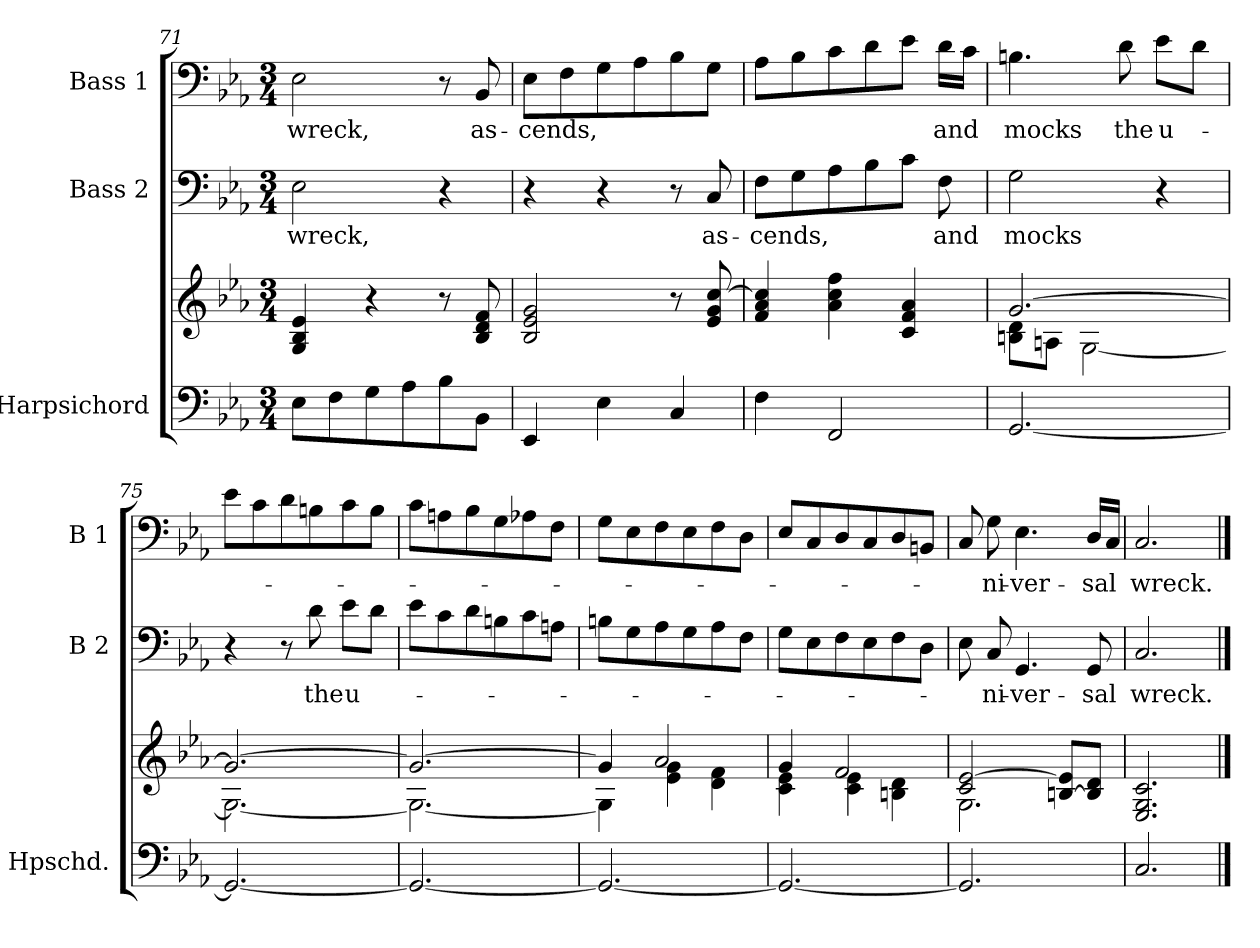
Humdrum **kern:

**kern	**kern	**kern	**text	**kern	**text
*part3	*part3	*part2	*part2	*part1	*part1
*staff4	*staff3	*staff2	*staff2	*staff1	*staff1
*I"Harpsichord	*	*I"Bass 2	*	*I"Bass 1	*
*I'Hpschd.	*	*I'B 2	*	*I'B 1	*
*clefF4	*clefG2	*clefF4	*	*clefF4	*
*k[b-e-a-]	*k[b-e-a-]	*k[b-e-a-]	*	*k[b-e-a-]	*
*E-:	*E-:	*E-:	*	*E-:	*
*M3/4	*M3/4	*M3/4	*	*M3/4	*
=71	=71	=71	=71	=71	=71
!	!	!	!LO:LY:b	!	!LO:LY:b
8E-\L	4G/ 4B-/ 4e-/	2E-\	wreck,	2E-\	wreck,
8F\	.	.	.	.	.
8G\	4r	.	.	.	.
8A-\	.	.	.	.	.
8B-\	8r	4r	.	8r	.
!	!	!	!	!	!LO:LY:b
8BB-\J	8B-/ 8d/ 8f/	.	.	8BB-/	as-
=72	=72	=72	=72	=72	=72
!	!	!	!	!	!LO:LY:b
4EE-/	2B-/ 2e-/ 2g/	4r	.	8E-\L	-cends,
.	.	.	.	8F\	.
4E-\	.	4r	.	8G\	.
.	.	.	.	8A-\	.
4C/	8r	8r	.	8B-\	.
!	!	!	!LO:LY:b	!	!
.	8e-/ 8g/ [8cc/	8C/	as-	8G\J	.
=73	=73	=73	=73	=73	=73
!	!	!	!LO:LY:b	!	!
4F\	4f/ 4a-/ 4cc/]	8F\L	-cends,	8A-\L	.
.	.	8G\	.	8B-\	.
2FF/	4a-\ 4cc\ 4ff\	8A-\	.	8c\	.
.	.	8B-\	.	8d\	.
.	4c/ 4f/ 4a-/	8c\J	.	8e-\J	.
!	!	!	!LO:LY:b	!	!LO:LY:b
.	.	8F\	and	16d\LL	and
.	.	.	.	16c\JJ	.
=74	=74	=74	=74	=74	=74
*	*^	*	*	*	*
!	!	!	!	!LO:LY:b	!	!LO:LY:b
[2.GG/	[>2.g/	8Bn\ 8d\L	2G\	mocks	4.Bn\	mocks
.	.	8An\J	.	.	.	.
.	.	[<2G\	.	.	.	.
!	!	!	!	!	!	!LO:LY:b
.	.	.	.	.	8d\	the
!	!	!	!	!	!	!LO:LY:b
.	.	.	4r	.	8e-\L	u-
.	.	.	.	.	8d\J	.
!!LO:LB:g=z
=75	=75	=75	=75	=75	=75	=75
2.GG/_	2.g/_	2.G\_	4r	.	8e-\L	.
.	.	.	.	.	8c\	.
.	.	.	8r	.	8d\	.
!	!	!	!	!LO:LY:b	!	!
.	.	.	8d\	the	8Bn\	.
!	!	!	!	!LO:LY:b	!	!
.	.	.	8e-\L	u-	8c\	.
.	.	.	8d\J	.	8B\J	.
=76	=76	=76	=76	=76	=76	=76
2.GG/_	2.g/_	2.G\_	8e-\L	.	8c\L	.
.	.	.	8c\	.	8An\	.
.	.	.	8d\	.	8B-\	.
.	.	.	8Bn\	.	8G\	.
.	.	.	8c\	.	8A-X\	.
.	.	.	8An\J	.	8F\J	.
=77	=77	=77	=77	=77	=77	=77
2.GG/_	4g/]	4G\]	8Bn\L	.	8G\L	.
.	.	.	8G\	.	8E-\	.
.	2a-/	4e-\ 4g\	8A-\	.	8F\	.
.	.	.	8G\	.	8E-\	.
.	.	4d\ 4f\	8A-\	.	8F\	.
.	.	.	8F\J	.	8D\J	.
=78	=78	=78	=78	=78	=78	=78
2.GG/_	4g/	4c\ 4e-\	8G\L	.	8E-/L	.
.	.	.	8E-\	.	8C/	.
.	2f/	4c\ 4e-\	8F\	.	8D/	.
.	.	.	8E-\	.	8C/	.
.	.	4Bn\ 4d\	8F\	.	8D/	.
.	.	.	8D\J	.	8BBn/J	.
=79	=79	=79	=79	=79	=79	=79
2.GG/]	2c/ [>2e-/	2.G\	8E-\	.	8C/	.
!	!	!	!	!LO:LY:b	!	!LO:LY:b
.	.	.	8C/	-ni-	8G\	-ni-
!	!	!	!	!LO:LY:b	!	!LO:LY:b
.	.	.	4.GG/	-ver-	4.E-\	-ver-
.	[>8Bn/ 8e-/]L	.	.	.	.	.
!	!	!	!	!LO:LY:b	!	!LO:LY:b
.	8B/] 8d/J	.	8GG/	-sal	16D/LL	-sal
.	.	.	.	.	16C/JJ	.
*	*v	*v	*	*	*	*
=80	=80	=80	=80	=80	=80
!	!	!	!LO:LY:b	!	!LO:LY:b
2.C/	2.E-/ 2.G/ 2.c/	2.C/	wreck.	2.C/	wreck.
==	==	==	==	==	==
*-	*-	*-	*-	*-	*-
